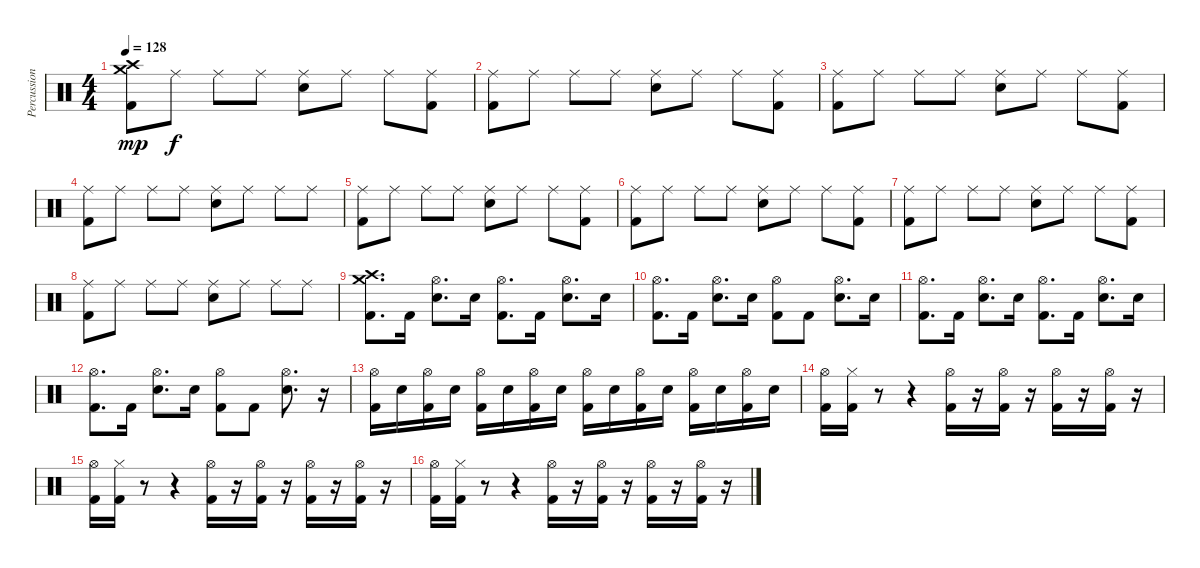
\track ("Percussion" "Percussion") {instrument percussion}
\staff {score}
\articulation defaults
\ts (4 4)
\section ("" "")
\tempo 128
\clef neutral
\ks c
("Crash medium (hit)" "Crash high (hit)" "Kick (hit) 2").8{dy mp} "Ride (middle)".8{dy f} "Ride (middle)".8 "Ride (middle)".8 ("Ride (middle)" "Electric Snare (hit)").8 "Ride (middle)".8 "Ride (middle)".8 ("Ride (middle)" "Kick (hit) 2").8 |
("Ride (middle)" "Kick (hit) 2").8 "Ride (middle)".8 "Ride (middle)".8 "Ride (middle)".8 ("Ride (middle)" "Electric Snare (hit)").8 "Ride (middle)".8 "Ride (middle)".8 ("Ride (middle)" "Kick (hit) 2").8 |
("Ride (middle)" "Kick (hit) 2").8 "Ride (middle)".8 "Ride (middle)".8 "Ride (middle)".8 ("Ride (middle)" "Electric Snare (hit)").8 "Ride (middle)".8 "Ride (middle)".8 ("Ride (middle)" "Kick (hit) 2").8 |
("Ride (middle)" "Kick (hit) 2").8 "Ride (middle)".8 "Ride (middle)".8 "Ride (middle)".8 ("Ride (middle)" "Electric Snare (hit)").8 "Ride (middle)".8 "Ride (middle)".8 "Ride (middle)".8 |
("Ride (middle)" "Kick (hit) 2").8 "Ride (middle)".8 "Ride (middle)".8 "Ride (middle)".8 ("Ride (middle)" "Electric Snare (hit)").8 "Ride (middle)".8 "Ride (middle)".8 ("Ride (middle)" "Kick (hit) 2").8 |
("Ride (middle)" "Kick (hit) 2").8 "Ride (middle)".8 "Ride (middle)".8 "Ride (middle)".8 ("Ride (middle)" "Electric Snare (hit)").8 "Ride (middle)".8 "Ride (middle)".8 ("Ride (middle)" "Kick (hit) 2").8 |
("Ride (middle)" "Kick (hit) 2").8 "Ride (middle)".8 "Ride (middle)".8 "Ride (middle)".8 ("Ride (middle)" "Electric Snare (hit)").8 "Ride (middle)".8 "Ride (middle)".8 ("Ride (middle)" "Kick (hit) 2").8 |
("Ride (middle)" "Kick (hit) 2").8 "Ride (middle)".8 "Ride (middle)".8 "Ride (middle)".8 ("Ride (middle)" "Electric Snare (hit)").8 "Ride (middle)".8 "Ride (middle)".8 "Ride (middle)".8 |
("Crash high (hit)" "Crash medium (hit)" "Kick (hit) 2").8{d} "Kick (hit) 2".16 ("Hi-Hat (open)" "Electric Snare (hit)").8{d} "Electric Snare (hit)".16 ("Hi-Hat (open)" "Kick (hit) 2").8{d} "Kick (hit) 2".16 ("Hi-Hat (open)" "Electric Snare (hit)").8{d} "Electric Snare (hit)".16 |
("Hi-Hat (open)" "Kick (hit) 2").8{d} "Kick (hit) 2".16 ("Hi-Hat (open)" "Electric Snare (hit)").8{d} "Electric Snare (hit)".16 ("Hi-Hat (open)" "Kick (hit) 2").8 "Kick (hit) 2".8 ("Hi-Hat (open)" "Electric Snare (hit)").8{d} "Electric Snare (hit)".16 |
("Hi-Hat (open)" "Kick (hit) 2").8{d} "Kick (hit) 2".16 ("Hi-Hat (open)" "Electric Snare (hit)").8{d} "Electric Snare (hit)".16 ("Hi-Hat (open)" "Kick (hit) 2").8{d} "Kick (hit) 2".16 ("Hi-Hat (open)" "Electric Snare (hit)").8{d} "Electric Snare (hit)".16 |
("Hi-Hat (open)" "Kick (hit) 2").8{d} "Kick (hit) 2".16 ("Hi-Hat (open)" "Electric Snare (hit)").8{d} "Electric Snare (hit)".16 ("Hi-Hat (open)" "Kick (hit) 2").8 "Kick (hit) 2".8 ("Hi-Hat (open)" "Electric Snare (hit)").8{d} r.16 |
("Hi-Hat (open)" "Kick (hit) 2").16 "Electric Snare (hit)".16 ("Hi-Hat (open)" "Kick (hit) 2").16 "Electric Snare (hit)".16 ("Hi-Hat (open)" "Kick (hit) 2").16 "Electric Snare (hit)".16 ("Hi-Hat (open)" "Kick (hit) 2").16 "Electric Snare (hit)".16 ("Hi-Hat (open)" "Kick (hit) 2").16 "Electric Snare (hit)".16 ("Hi-Hat (open)" "Kick (hit) 2").16 "Electric Snare (hit)".16 ("Hi-Hat (open)" "Kick (hit) 2").16 "Electric Snare (hit)".16 ("Hi-Hat (open)" "Kick (hit) 2").16 "Electric Snare (hit)".16 |
("Hi-Hat (open)" "Kick (hit) 2").16 ("Hi-Hat (closed)" "Kick (hit) 2").16 r.8 r.4 ("Hi-Hat (open)" "Kick (hit) 2").16 r.16 ("Hi-Hat (open)" "Kick (hit) 2").16 r.16 ("Hi-Hat (open)" "Kick (hit) 2").16 r.16 ("Hi-Hat (open)" "Kick (hit) 2").16 r.16 |
("Hi-Hat (open)" "Kick (hit) 2").16 ("Hi-Hat (closed)" "Kick (hit) 2").16 r.8 r.4 ("Hi-Hat (open)" "Kick (hit) 2").16 r.16 ("Hi-Hat (open)" "Kick (hit) 2").16 r.16 ("Hi-Hat (open)" "Kick (hit) 2").16 r.16 ("Hi-Hat (open)" "Kick (hit) 2").16 r.16 |
("Hi-Hat (open)" "Kick (hit) 2").16 ("Hi-Hat (closed)" "Kick (hit) 2").16 r.8 r.4 ("Hi-Hat (open)" "Kick (hit) 2").16 r.16 ("Hi-Hat (open)" "Kick (hit) 2").16 r.16 ("Hi-Hat (open)" "Kick (hit) 2").16 r.16 ("Hi-Hat (open)" "Kick (hit) 2").16 r.16
